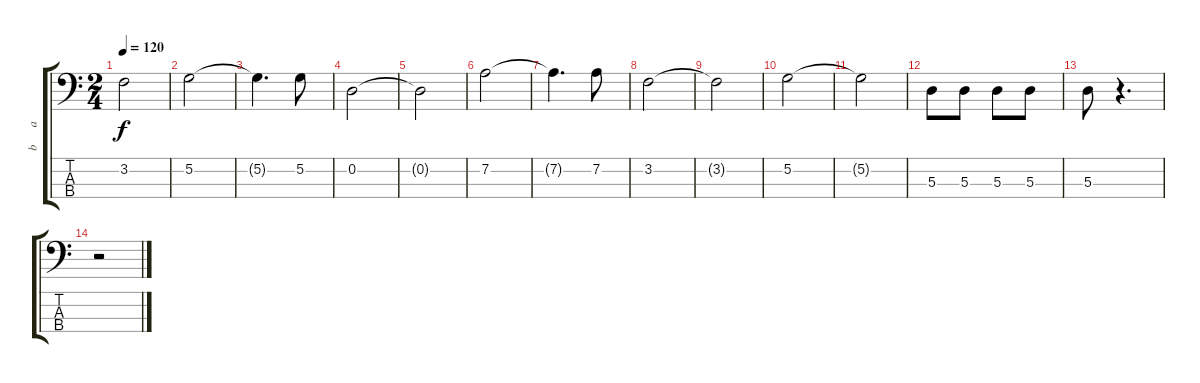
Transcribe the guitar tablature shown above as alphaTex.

\track ("b      a       s      s" "b      a  ") {instrument electricbassfinger}
\staff {score tabs}
\tuning (G2 D2 A1 E1) {hide}
\ts (2 4)
\tempo 120
\clef f4
\ks c
3.2{t}.2{dy f} |
5.2.2 |
5.2{t}.4{d} 5.2.8 |
0.2.2 |
0.2{t}.2 |
7.2.2 |
7.2{t}.4{d} 7.2.8 |
3.2.2 |
3.2{t}.2 |
5.2.2 |
5.2{t}.2 |
5.3.8 5.3.8 5.3.8 5.3.8 |
5.3.8 r.4{d} |
r.2
